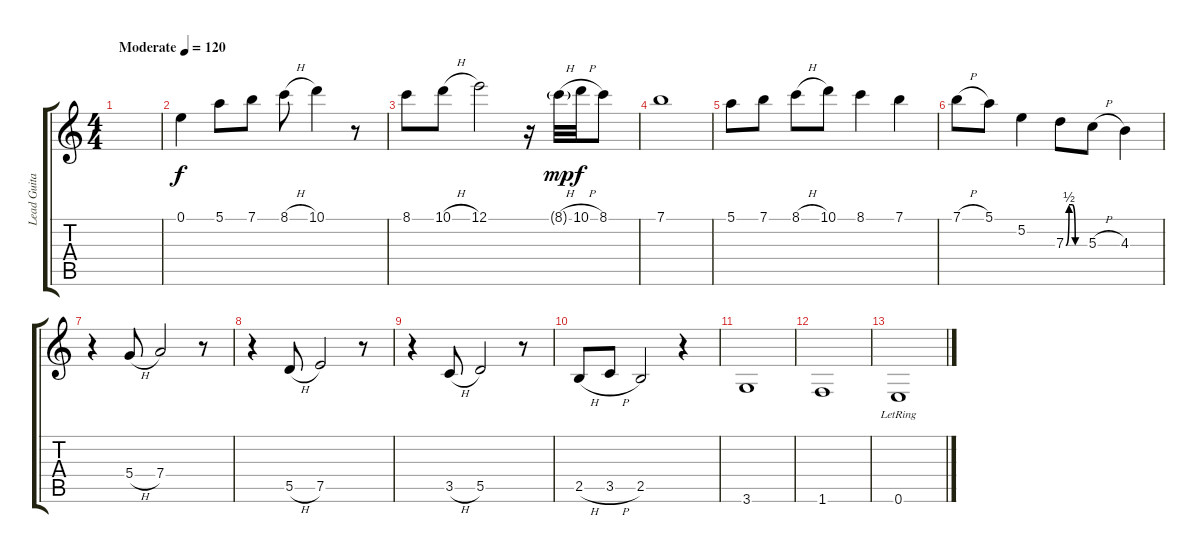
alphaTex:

\track ("Lead Guitar" "Lead Guita") {instrument distortionguitar}
\staff {score tabs}
\tuning (E4 B3 G3 D3 A2 E2) {hide}
\ts (4 4)
\tempo (120 "Moderate")
\clef g2
\ks c
|
0.1.4 5.1.8 7.1.8 8.1{h}.8 10.1.4 r.8 |
8.1.8 10.1{h}.8 12.1.2 r.16 8.1{h g}.32{dy mp} 10.1{h}.32{dy f} 8.1.8 |
7.1.1 |
5.1.8 7.1.8 8.1{h}.8 10.1.8 8.1.4 7.1.4 |
7.1{h}.8 5.1.8 5.2.4 7.3{be (custom 0 0 10 2 20 2 30 0 60 0)}.8 5.3{h}.8 4.3.4 |
r.4 5.4{h}.8 7.4.2 r.8 |
r.4 5.5{h}.8 7.5.2 r.8 |
r.4 3.5{h}.8 5.5.2 r.8 |
2.5{h}.8 3.5{h}.8 2.5.2 r.4 |
3.6.1 |
1.6.1 |
0.6{lr}.1
